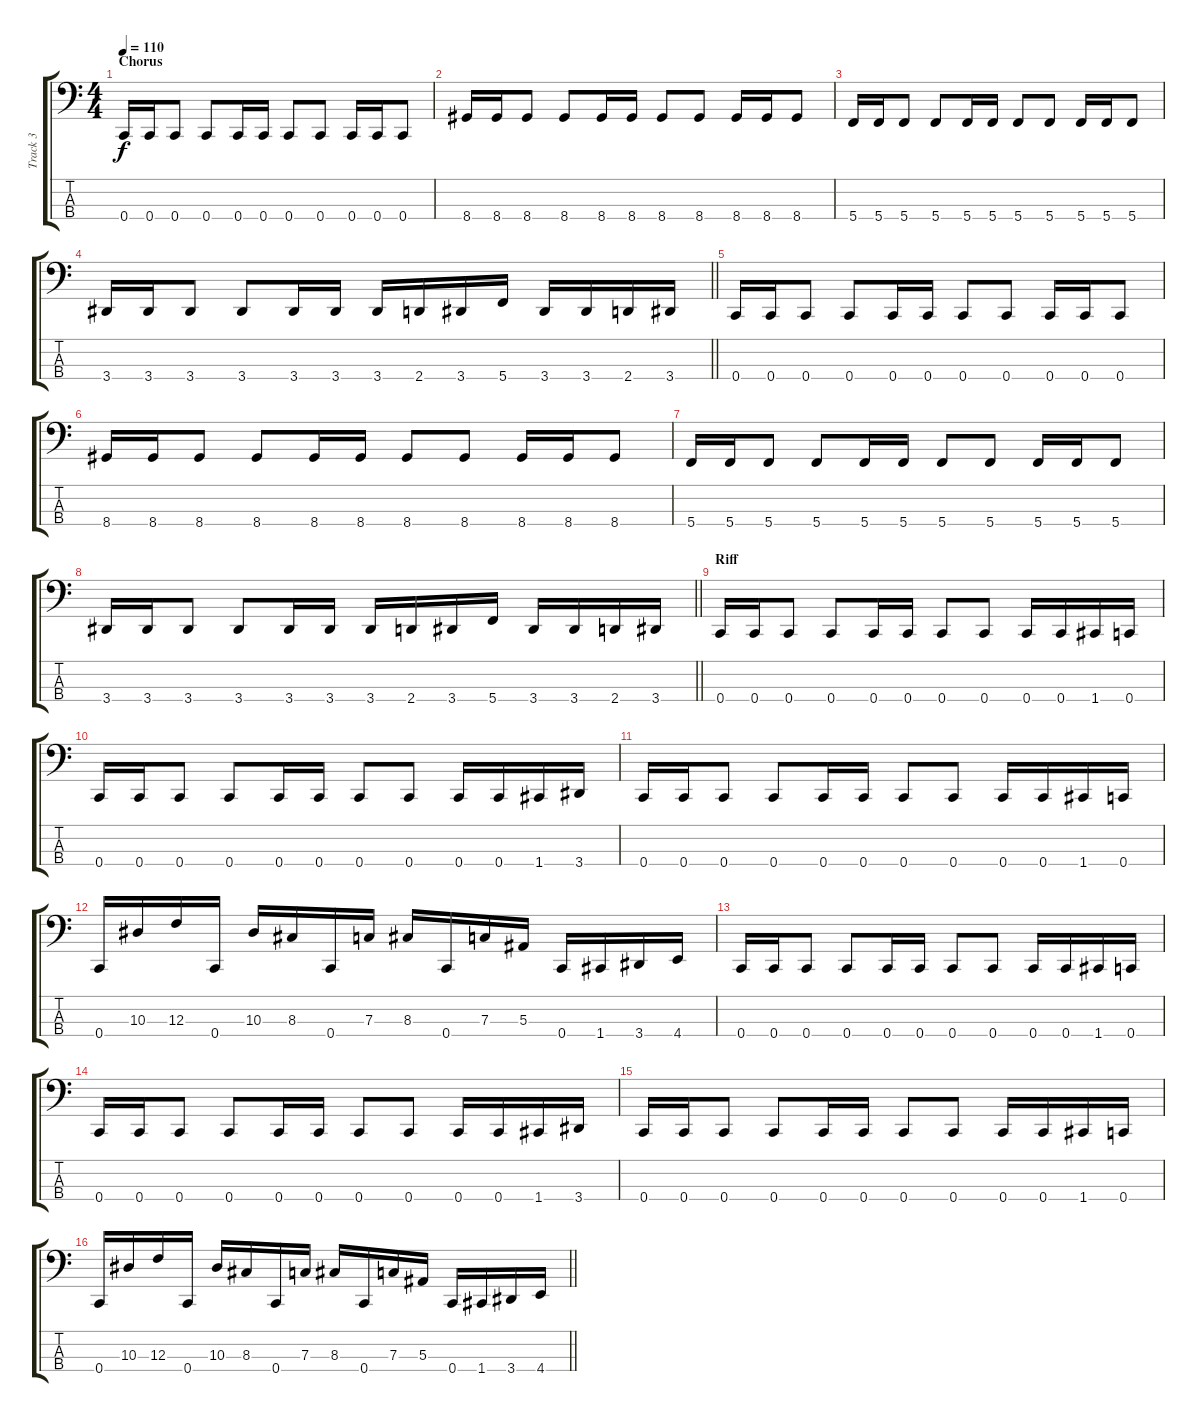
\track ("Track 3" "Track 3") {instrument electricbassfinger}
\staff {score tabs}
\tuning (Eb2 Bb1 F1 C1) {hide}
\ts (4 4)
\section ("" "Chorus")
\tempo 110
\clef f4
\ks c
0.4.16{dy f} 0.4.16 0.4.8 0.4.8 0.4.16 0.4.16 0.4.8 0.4.8 0.4.16 0.4.16 0.4.8 |
8.4.16 8.4.16 8.4.8 8.4.8 8.4.16 8.4.16 8.4.8 8.4.8 8.4.16 8.4.16 8.4.8 |
5.4.16 5.4.16 5.4.8 5.4.8 5.4.16 5.4.16 5.4.8 5.4.8 5.4.16 5.4.16 5.4.8 |
\barLineRight lightlight
3.4.16 3.4.16 3.4.8 3.4.8 3.4.16 3.4.16 3.4.16 2.4.16 3.4.16 5.4.16 3.4.16 3.4.16 2.4.16 3.4.16 |
0.4.16 0.4.16 0.4.8 0.4.8 0.4.16 0.4.16 0.4.8 0.4.8 0.4.16 0.4.16 0.4.8 |
8.4.16 8.4.16 8.4.8 8.4.8 8.4.16 8.4.16 8.4.8 8.4.8 8.4.16 8.4.16 8.4.8 |
5.4.16 5.4.16 5.4.8 5.4.8 5.4.16 5.4.16 5.4.8 5.4.8 5.4.16 5.4.16 5.4.8 |
\barLineRight lightlight
3.4.16 3.4.16 3.4.8 3.4.8 3.4.16 3.4.16 3.4.16 2.4.16 3.4.16 5.4.16 3.4.16 3.4.16 2.4.16 3.4.16 |
\section ("" "Riff")
0.4.16 0.4.16 0.4.8 0.4.8 0.4.16 0.4.16 0.4.8 0.4.8 0.4.16 0.4.16 1.4.16 0.4.16 |
0.4.16 0.4.16 0.4.8 0.4.8 0.4.16 0.4.16 0.4.8 0.4.8 0.4.16 0.4.16 1.4.16 3.4.16 |
0.4.16 0.4.16 0.4.8 0.4.8 0.4.16 0.4.16 0.4.8 0.4.8 0.4.16 0.4.16 1.4.16 0.4.16 |
0.4.16 10.3.16 12.3.16 0.4.16 10.3.16 8.3.16 0.4.16 7.3.16 8.3.16 0.4.16 7.3.16 5.3.16 0.4.16 1.4.16 3.4.16 4.4.16 |
0.4.16 0.4.16 0.4.8 0.4.8 0.4.16 0.4.16 0.4.8 0.4.8 0.4.16 0.4.16 1.4.16 0.4.16 |
0.4.16 0.4.16 0.4.8 0.4.8 0.4.16 0.4.16 0.4.8 0.4.8 0.4.16 0.4.16 1.4.16 3.4.16 |
0.4.16 0.4.16 0.4.8 0.4.8 0.4.16 0.4.16 0.4.8 0.4.8 0.4.16 0.4.16 1.4.16 0.4.16 |
\barLineRight lightlight
0.4.16 10.3.16 12.3.16 0.4.16 10.3.16 8.3.16 0.4.16 7.3.16 8.3.16 0.4.16 7.3.16 5.3.16 0.4.16 1.4.16 3.4.16 4.4.16
